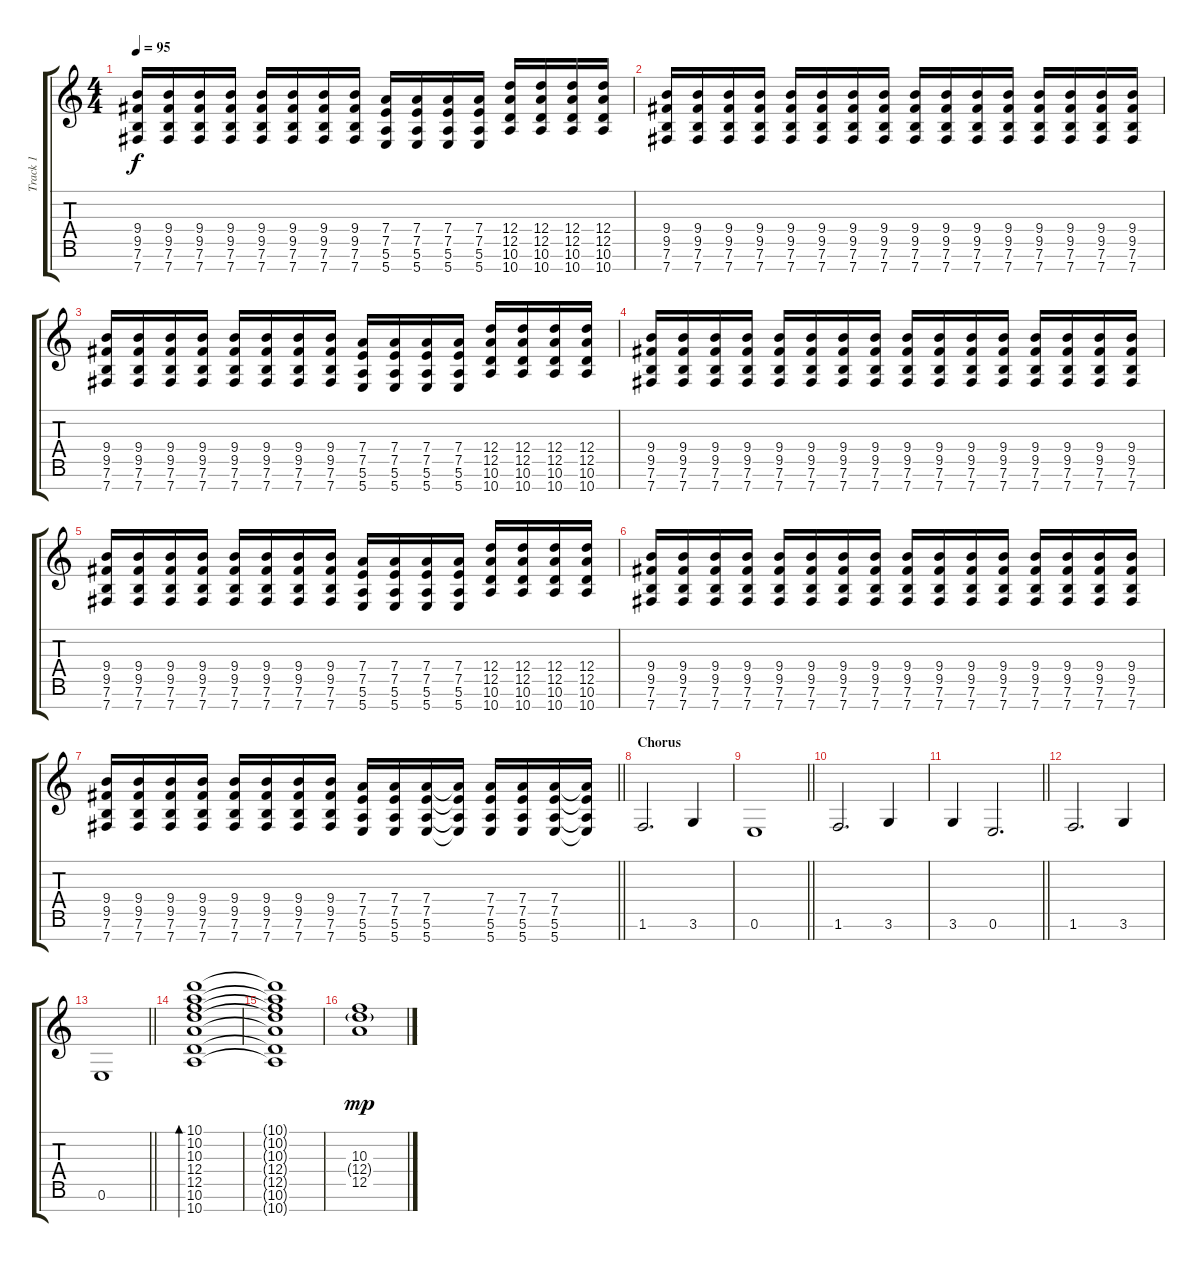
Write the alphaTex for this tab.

\track ("Track 1" "Track 1") {instrument distortionguitar}
\staff {score tabs}
\tuning (E4 B3 G3 D3 A2 E2 B1) {hide}
\ts (4 4)
\tempo 95
\clef g2
\ks c
(9.4 9.5 7.6 7.7).16{dy f} (9.4 9.5 7.6 7.7).16 (9.4 9.5 7.6 7.7).16 (9.4 9.5 7.6 7.7).16 (9.4 9.5 7.6 7.7).16 (9.4 9.5 7.6 7.7).16 (9.4 9.5 7.6 7.7).16 (9.4 9.5 7.6 7.7).16 (7.4 7.5 5.6 5.7).16 (7.4 7.5 5.6 5.7).16 (7.4 7.5 5.6 5.7).16 (7.4 7.5 5.6 5.7).16 (12.4 12.5 10.6 10.7).16 (12.4 12.5 10.6 10.7).16 (12.4 12.5 10.6 10.7).16 (12.4 12.5 10.6 10.7).16 |
(9.4 9.5 7.6 7.7).16 (9.4 9.5 7.6 7.7).16 (9.4 9.5 7.6 7.7).16 (9.4 9.5 7.6 7.7).16 (9.4 9.5 7.6 7.7).16 (9.4 9.5 7.6 7.7).16 (9.4 9.5 7.6 7.7).16 (9.4 9.5 7.6 7.7).16 (9.4 9.5 7.6 7.7).16 (9.4 9.5 7.6 7.7).16 (9.4 9.5 7.6 7.7).16 (9.4 9.5 7.6 7.7).16 (9.4 9.5 7.6 7.7).16 (9.4 9.5 7.6 7.7).16 (9.4 9.5 7.6 7.7).16 (9.4 9.5 7.6 7.7).16 |
(9.4 9.5 7.6 7.7).16 (9.4 9.5 7.6 7.7).16 (9.4 9.5 7.6 7.7).16 (9.4 9.5 7.6 7.7).16 (9.4 9.5 7.6 7.7).16 (9.4 9.5 7.6 7.7).16 (9.4 9.5 7.6 7.7).16 (9.4 9.5 7.6 7.7).16 (7.4 7.5 5.6 5.7).16 (7.4 7.5 5.6 5.7).16 (7.4 7.5 5.6 5.7).16 (7.4 7.5 5.6 5.7).16 (12.4 12.5 10.6 10.7).16 (12.4 12.5 10.6 10.7).16 (12.4 12.5 10.6 10.7).16 (12.4 12.5 10.6 10.7).16 |
(9.4 9.5 7.6 7.7).16 (9.4 9.5 7.6 7.7).16 (9.4 9.5 7.6 7.7).16 (9.4 9.5 7.6 7.7).16 (9.4 9.5 7.6 7.7).16 (9.4 9.5 7.6 7.7).16 (9.4 9.5 7.6 7.7).16 (9.4 9.5 7.6 7.7).16 (9.4 9.5 7.6 7.7).16 (9.4 9.5 7.6 7.7).16 (9.4 9.5 7.6 7.7).16 (9.4 9.5 7.6 7.7).16 (9.4 9.5 7.6 7.7).16 (9.4 9.5 7.6 7.7).16 (9.4 9.5 7.6 7.7).16 (9.4 9.5 7.6 7.7).16 |
(9.4 9.5 7.6 7.7).16 (9.4 9.5 7.6 7.7).16 (9.4 9.5 7.6 7.7).16 (9.4 9.5 7.6 7.7).16 (9.4 9.5 7.6 7.7).16 (9.4 9.5 7.6 7.7).16 (9.4 9.5 7.6 7.7).16 (9.4 9.5 7.6 7.7).16 (7.4 7.5 5.6 5.7).16 (7.4 7.5 5.6 5.7).16 (7.4 7.5 5.6 5.7).16 (7.4 7.5 5.6 5.7).16 (12.4 12.5 10.6 10.7).16 (12.4 12.5 10.6 10.7).16 (12.4 12.5 10.6 10.7).16 (12.4 12.5 10.6 10.7).16 |
(9.4 9.5 7.6 7.7).16 (9.4 9.5 7.6 7.7).16 (9.4 9.5 7.6 7.7).16 (9.4 9.5 7.6 7.7).16 (9.4 9.5 7.6 7.7).16 (9.4 9.5 7.6 7.7).16 (9.4 9.5 7.6 7.7).16 (9.4 9.5 7.6 7.7).16 (9.4 9.5 7.6 7.7).16 (9.4 9.5 7.6 7.7).16 (9.4 9.5 7.6 7.7).16 (9.4 9.5 7.6 7.7).16 (9.4 9.5 7.6 7.7).16 (9.4 9.5 7.6 7.7).16 (9.4 9.5 7.6 7.7).16 (9.4 9.5 7.6 7.7).16 |
\barLineRight lightlight
(9.4 9.5 7.6 7.7).16 (9.4 9.5 7.6 7.7).16 (9.4 9.5 7.6 7.7).16 (9.4 9.5 7.6 7.7).16 (9.4 9.5 7.6 7.7).16 (9.4 9.5 7.6 7.7).16 (9.4 9.5 7.6 7.7).16 (9.4 9.5 7.6 7.7).16 (7.4 7.5 5.6 5.7).16 (7.4 7.5 5.6 5.7).16 (7.4 7.5 5.6 5.7).16 (7.4{t} 7.5{t} 5.6{t} 5.7{t}).16 (7.4 7.5 5.6 5.7).16 (7.4 7.5 5.6 5.7).16 (7.4 7.5 5.6 5.7).16 (7.4{t} 7.5{t} 5.6{t} 5.7{t}).16 |
\section ("" "Chorus")
1.6.2{d} 3.6.4 |
\barLineRight lightlight
0.6.1 |
1.6.2{d} 3.6.4 |
\barLineRight lightlight
3.6.4 0.6.2{d} |
1.6.2{d} 3.6.4 |
\barLineRight lightlight
0.6.1 |
(10.1 10.2 10.3 12.4 12.5 10.6 10.7).1{bd 240} |
(10.1{t} 10.2{t} 10.3{t} 12.4{t} 12.5{t} 10.6{t} 10.7{t}).1 |
(10.3 12.4{g} 12.5).1{dy mp}
